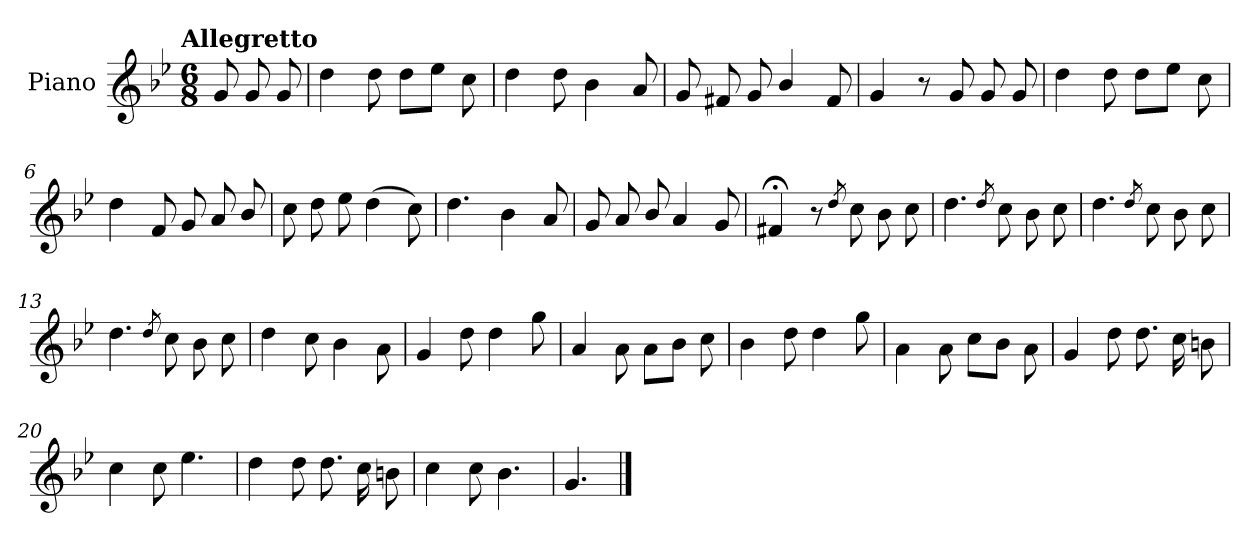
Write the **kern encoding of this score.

**kern
*part1
*staff1
*I"Piano
*I'Pno.
*clefG2
*k[b-e-]
!!LO:TX:omd:t=Allegretto
*M6/8
*MM116
=
8g/
8g/
8g/
=1
4dd\
8dd\
8dd\L
8ee-\J
8cc\
=2
4dd\
8dd\
4b-\
8a/
=3
8g/
8f#X/
8g/
4b-/
8f#/
!!LO:LB:g=z
=4
4g/
8r
8g/
8g/
8g/
=5
4dd\
8dd\
8dd\L
8ee-\J
8cc\
=6
4dd\
8f/
8g/
8a/
8b-/
=7
8cc\
8dd\
8ee-\
(>4dd\
8cc\)
=8
4.dd\
4b-\
8a/
!!LO:LB:g=z
=9
8g/
8a/
8b-/
4a/
8g/
=10
4f#X;</
8r
8qdd/
8cc\
8b-\
8cc\
=11
4.dd\
8qdd/
8cc\
8b-\
8cc\
=12
4.dd\
8qdd/
8cc\
8b-\
8cc\
=13
4.dd\
8qdd/
8cc\
8b-\
8cc\
!!LO:LB:g=z
=14
4dd\
8cc\
4b-\
8a\
=15
4g/
8dd\
4dd\
8gg\
=16
4a/
8a\
8a\L
8b-\J
8cc\
=17
4b-\
8dd\
4dd\
8gg\
=18
4a\
8a\
8cc\L
8b-\J
8a\
!!LO:LB:g=z
=19
4g/
8dd\
8.dd\
16cc\
8bn\
=20
4cc\
8cc\
4.ee-\
=21
4dd\
8dd\
8.dd\
16cc\
8bn\
=22
4cc\
8cc\
4.b-\
=23
4.g/
==
*-
